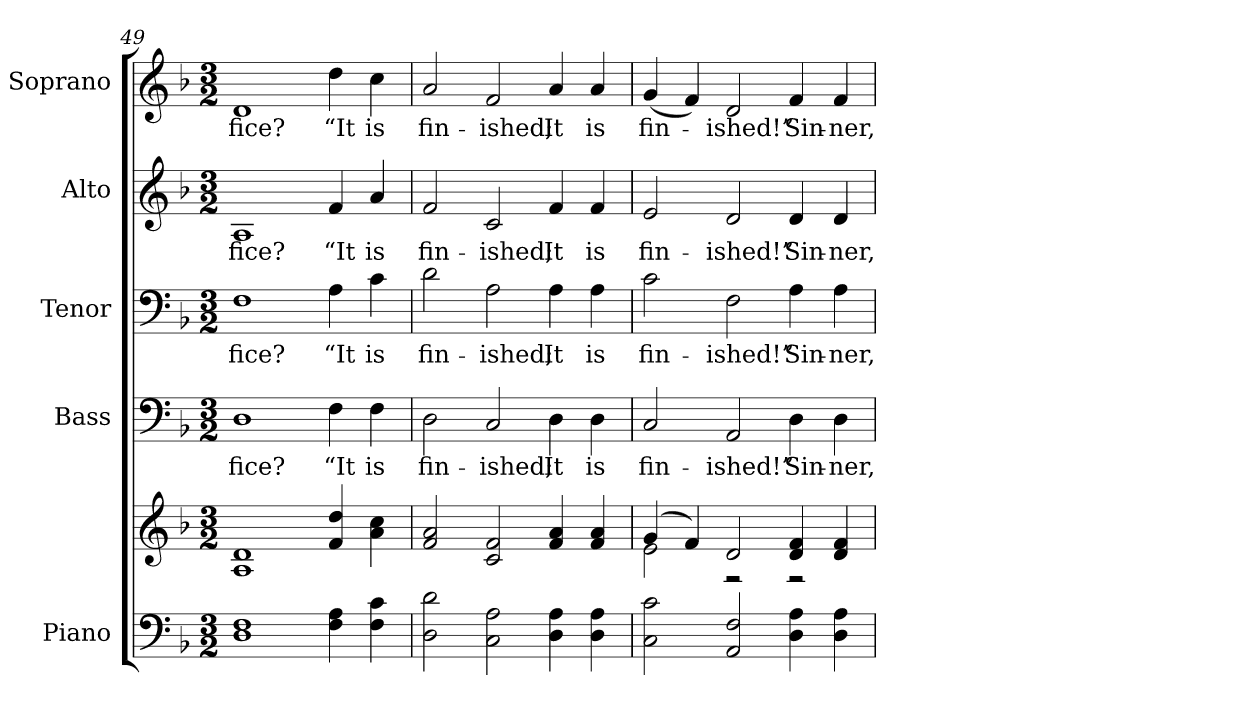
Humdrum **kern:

**kern	**kern	**kern	**text	**kern	**text	**kern	**text	**kern	**text
*part5	*part5	*part4	*part4	*part3	*part3	*part2	*part2	*part1	*part1
*staff6	*staff5	*staff4	*staff4	*staff3	*staff3	*staff2	*staff2	*staff1	*staff1
*I"Piano	*	*I"Bass	*	*I"Tenor	*	*I"Alto	*	*I"Soprano	*
*I'Pno.	*	*I'B.	*	*I'T.	*	*I'A.	*	*I'S.	*
!!LO:PB:g=z
*clefF4	*clefG2	*clefF4	*	*clefF4	*	*clefG2	*	*clefG2	*
*k[b-]	*k[b-]	*k[b-]	*	*k[b-]	*	*k[b-]	*	*k[b-]	*
*F:	*F:	*F:	*	*F:	*	*F:	*	*F:	*
*M3/2	*M3/2	*M3/2	*	*M3/2	*	*M3/2	*	*M3/2	*
=49	=49	=49	=49	=49	=49	=49	=49	=49	=49
!	!	!	!LO:LY:b:color=#000000	!	!	!	!	!	!
!	!	!	!	!	!LO:LY:b:color=#000000	!	!	!	!
!	!	!	!	!	!	!	!LO:LY:b:color=#000000	!	!
!	!	!	!	!	!	!	!	!	!LO:LY:b:color=#000000
1Di 1Fi	1Ai 1di	1Di	-fice?	1Fi	-fice?	1Ai	-fice?	1di	-fice?
!	!	!	!LO:LY:b:color=#000000	!	!	!	!	!	!
!	!	!	!	!	!LO:LY:b:color=#000000	!	!	!	!
!	!	!	!	!	!	!	!LO:LY:b:color=#000000	!	!
!	!	!	!	!	!	!	!	!	!LO:LY:b:color=#000000
4Fi\ 4Ai	4fi/ 4ddi	4Fi\	“It	4Ai\	“It	4fi/	“It	4ddi\	“It
!	!	!	!LO:LY:b:color=#000000	!	!	!	!	!	!
!	!	!	!	!	!LO:LY:b:color=#000000	!	!	!	!
!	!	!	!	!	!	!	!LO:LY:b:color=#000000	!	!
!	!	!	!	!	!	!	!	!	!LO:LY:b:color=#000000
4Fi\ 4ci	4ai\ 4cci	4Fi\	is	4ci\	is	4ai/	is	4cci\	is
=50	=50	=50	=50	=50	=50	=50	=50	=50	=50
!	!	!	!LO:LY:b:color=#000000	!	!	!	!	!	!
!	!	!	!	!	!LO:LY:b:color=#000000	!	!	!	!
!	!	!	!	!	!	!	!LO:LY:b:color=#000000	!	!
!	!	!	!	!	!	!	!	!	!LO:LY:b:color=#000000
2Di\ 2di	2fi/ 2ai	2Di\	fin-	2di\	fin-	2fi/	fin-	2ai/	fin-
!	!	!	!LO:LY:b:color=#000000	!	!	!	!	!	!
!	!	!	!	!	!LO:LY:b:color=#000000	!	!	!	!
!	!	!	!	!	!	!	!LO:LY:b:color=#000000	!	!
!	!	!	!	!	!	!	!	!	!LO:LY:b:color=#000000
2Ci\ 2Ai	2ci/ 2fi	2Ci/	-ished;	2Ai\	-ished;	2ci/	-ished;	2fi/	-ished;
!	!	!	!LO:LY:b:color=#000000	!	!	!	!	!	!
!	!	!	!	!	!LO:LY:b:color=#000000	!	!	!	!
!	!	!	!	!	!	!	!LO:LY:b:color=#000000	!	!
!	!	!	!	!	!	!	!	!	!LO:LY:b:color=#000000
4Di\ 4Ai	4fi/ 4ai	4Di\	It	4Ai\	It	4fi/	It	4ai/	It
!	!	!	!LO:LY:b:color=#000000	!	!	!	!	!	!
!	!	!	!	!	!LO:LY:b:color=#000000	!	!	!	!
!	!	!	!	!	!	!	!LO:LY:b:color=#000000	!	!
!	!	!	!	!	!	!	!	!	!LO:LY:b:color=#000000
4Di\ 4Ai	4fi/ 4ai	4Di\	is	4Ai\	is	4fi/	is	4ai/	is
!!LO:PB:g=z
=51	=51	=51	=51	=51	=51	=51	=51	=51	=51
*	*^	*	*	*	*	*	*	*	*
!	!	!	!	!LO:LY:b:color=#000000	!	!	!	!	!	!
!	!	!	!	!	!	!LO:LY:b:color=#000000	!	!	!	!
!	!	!	!	!	!	!	!	!LO:LY:b:color=#000000	!	!
!	!	!	!	!	!	!	!	!	!	!LO:LY:b:color=#000000
2Ci\ 2ci	(4gi/	2ei\	2Ci/	fin-	2ci\	fin-	2ei/	fin-	(4gi/	fin-
.	4fi/)	.	.	.	.	.	.	.	4fi/)	.
!	!	!	!	!LO:LY:b:color=#000000	!	!	!	!	!	!
!	!	!	!	!	!	!LO:LY:b:color=#000000	!	!	!	!
!	!	!	!	!	!	!	!	!LO:LY:b:color=#000000	!	!
!	!	!	!	!	!	!	!	!	!	!LO:LY:b:color=#000000
2AAi/ 2Fi	2di/	2r	2AAi/	-ished!”	2Fi\	-ished!”	2di/	-ished!”	2di/	-ished!”
!	!	!	!	!LO:LY:b:color=#000000	!	!	!	!	!	!
!	!	!	!	!	!	!LO:LY:b:color=#000000	!	!	!	!
!	!	!	!	!	!	!	!	!LO:LY:b:color=#000000	!	!
!	!	!	!	!	!	!	!	!	!	!LO:LY:b:color=#000000
4Di\ 4Ai	4di/ 4fi	2r	4Di\	Sin-	4Ai\	Sin-	4di/	Sin-	4fi/	Sin-
!	!	!	!	!LO:LY:b:color=#000000	!	!	!	!	!	!
!	!	!	!	!	!	!LO:LY:b:color=#000000	!	!	!	!
!	!	!	!	!	!	!	!	!LO:LY:b:color=#000000	!	!
!	!	!	!	!	!	!	!	!	!	!LO:LY:b:color=#000000
4Di\ 4Ai	4di/ 4fi	.	4Di\	-ner,	4Ai\	-ner,	4di/	-ner,	4fi/	-ner,
*	*v	*v	*	*	*	*	*	*	*	*
=	=	=	=	=	=	=	=	=	=
*-	*-	*-	*-	*-	*-	*-	*-	*-	*-
